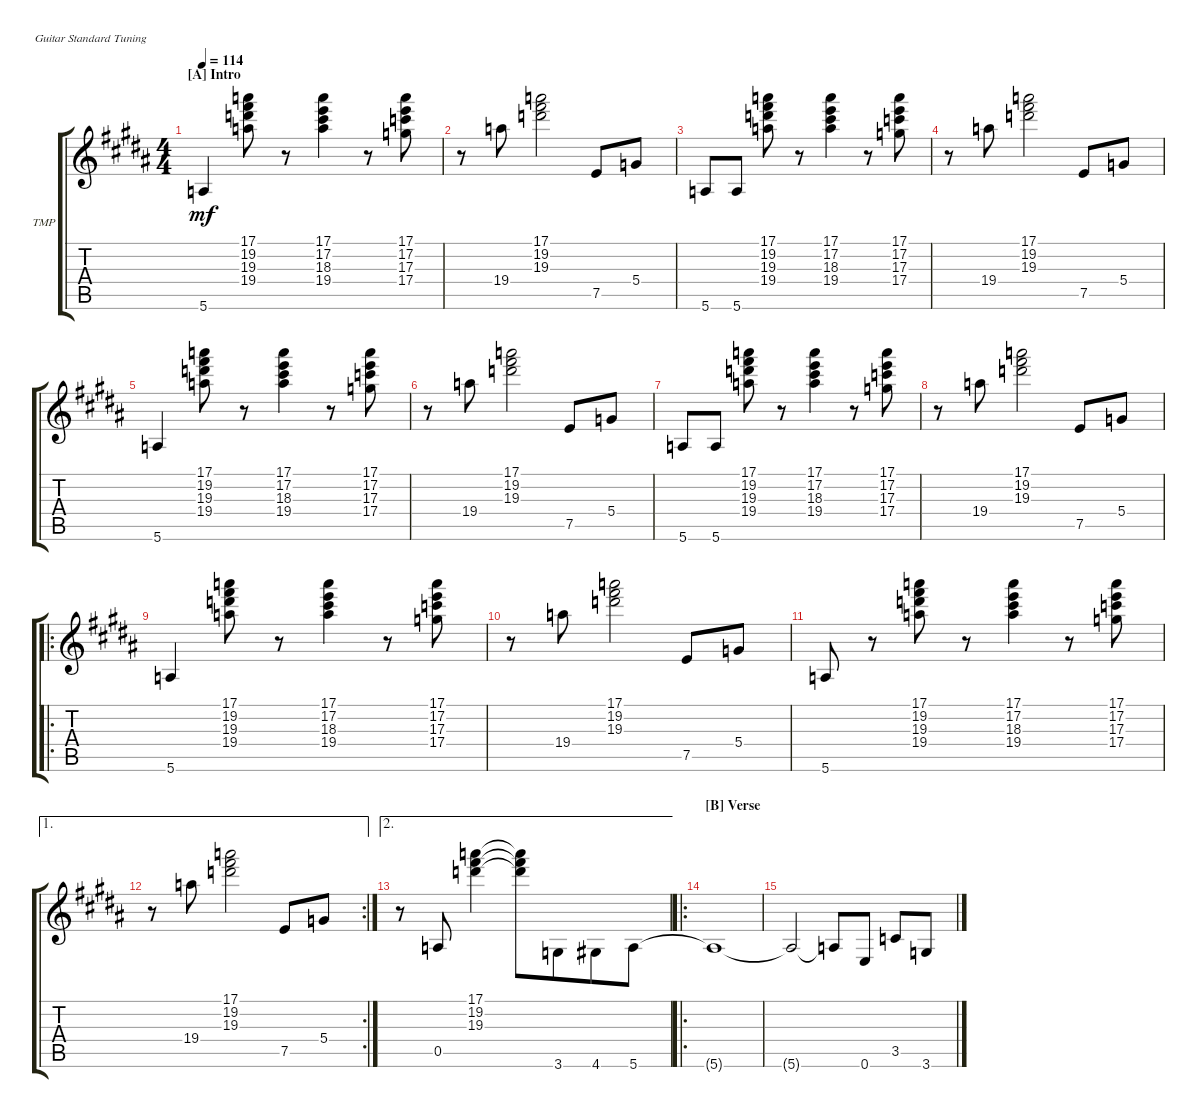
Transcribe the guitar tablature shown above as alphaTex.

\defaultSystemsLayout 4
\bracketExtendMode groupsimilarinstruments
\firstSystemTrackNameOrientation horizontal
\otherSystemsTrackNameOrientation horizontal
\track ("TMP" "TMP") {mute instrument distortionguitar}
\staff {score tabs}
\tuning (E4 B3 G3 D3 A2 E2)
\ts (4 4)
\section ("A" "Intro")
\tempo 114
\clef g2
\ks b
5.6.4{dy mf instrument distortionguitar} (17.1 19.2 19.3 19.4).8 r.8 (17.1 17.2 18.3 19.4).4 r.8 (17.1 17.2 17.3 17.4).8 |
r.8 19.4.8 (17.1 19.2 19.3).2 7.5.8 5.4.8 |
5.6.8 5.6.8 (17.1 19.2 19.3 19.4).8 r.8 (17.1 17.2 18.3 19.4).4 r.8 (17.1 17.2 17.3 17.4).8 |
r.8 19.4.8 (17.1 19.2 19.3).2 7.5.8 5.4.8 |
5.6.4 (17.1 19.2 19.3 19.4).8 r.8 (17.1 17.2 18.3 19.4).4 r.8 (17.1 17.2 17.3 17.4).8 |
r.8 19.4.8 (17.1 19.2 19.3).2 7.5.8 5.4.8 |
5.6.8 5.6.8 (17.1 19.2 19.3 19.4).8 r.8 (17.1 17.2 18.3 19.4).4 r.8 (17.1 17.2 17.3 17.4).8 |
r.8 19.4.8 (17.1 19.2 19.3).2 7.5.8 5.4.8 |
\ro
5.6.4 (17.1 19.2 19.3 19.4).8 r.8 (17.1 17.2 18.3 19.4).4 r.8 (17.1 17.2 17.3 17.4).8 |
r.8 19.4.8 (17.1 19.2 19.3).2 7.5.8 5.4.8 |
5.6.8 r.8 (17.1 19.2 19.3 19.4).8 r.8 (17.1 17.2 18.3 19.4).4 r.8 (17.1 17.2 17.3 17.4).8 |
\ae 1
\rc 2
r.8 19.4.8 (17.1 19.2 19.3).2 7.5.8 5.4.8 |
\ae 2
r.8 0.5.8 (17.1 19.2 19.3).4 (17.1{t} 19.2{t} 19.3{t}).8{beam merge} 3.6.8{beam merge} 4.6.8{beam merge} 5.6.8 |
\ro
\section ("B" "Verse")
5.6{t}.1 |
5.6{t}.2 5.6{t}.8 0.6.8 3.5.8 3.6.8
